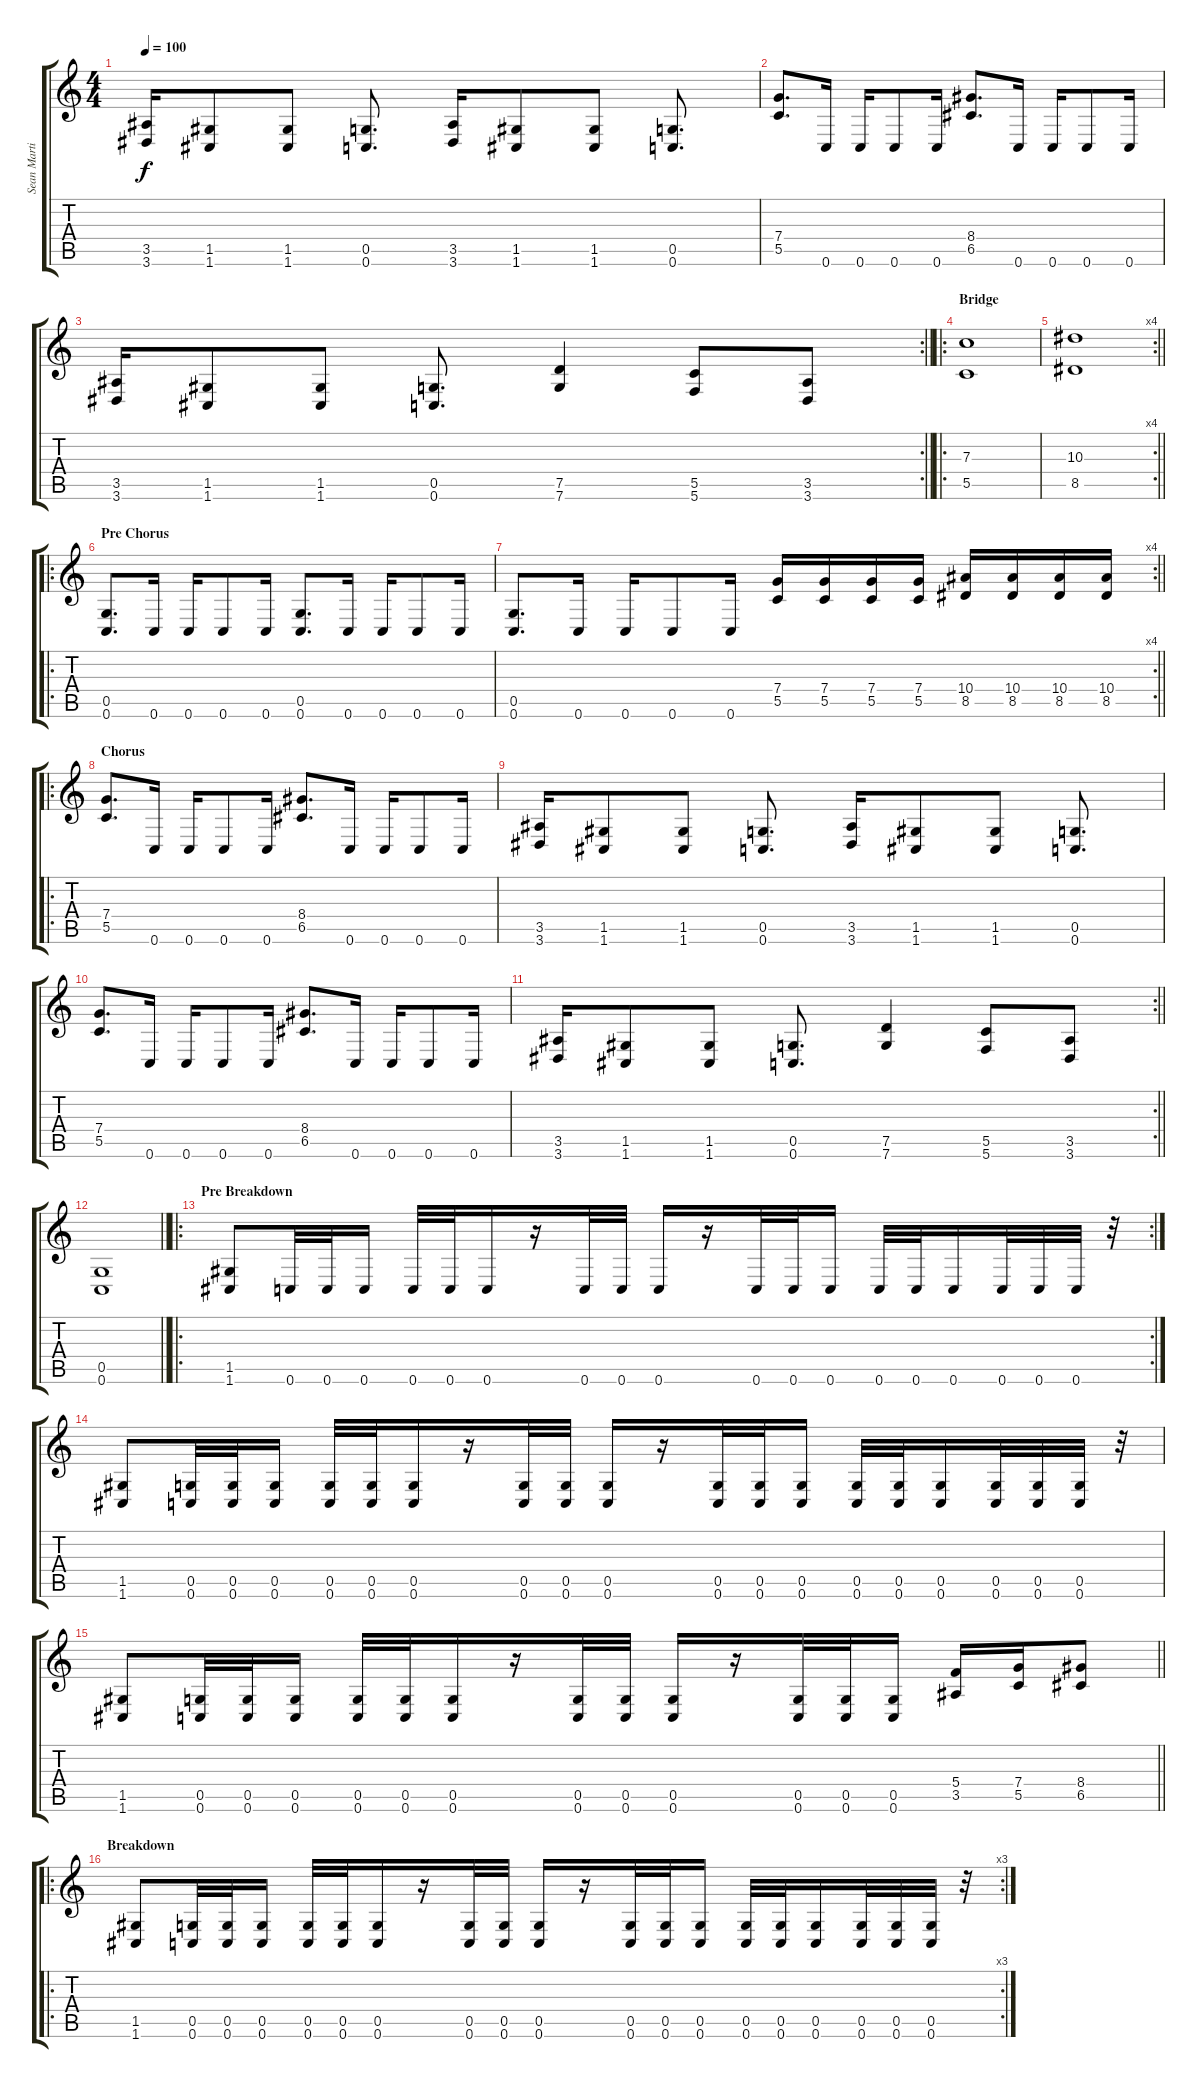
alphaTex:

\track ("Sean Martin" "Sean Marti") {instrument distortionguitar}
\staff {score tabs}
\tuning (D4 A3 F3 C3 G2 C2) {hide}
\ts (4 4)
\tempo 100
\clef g2
\ks c
(3.5 3.6).16{dy f} (1.5 1.6).8 (1.5 1.6).8 (0.5 0.6).8{d} (3.5 3.6).16 (1.5 1.6).8 (1.5 1.6).8 (0.5 0.6).8{d} |
(7.4 5.5).8{d} 0.6.16 0.6.16 0.6.8 0.6.16 (8.4 6.5).8{d} 0.6.16 0.6.16 0.6.8 0.6.16 |
\rc 2
\barLineRight lightlight
(3.5 3.6).16 (1.5 1.6).8 (1.5 1.6).8 (0.5 0.6).8{d} (7.5 7.6).4 (5.5 5.6).8 (3.5 3.6).8 |
\ro
\section ("" "Bridge")
(7.3 5.5).1 |
\rc 4
\barLineRight lightlight
(10.3 8.5).1 |
\ro
\section ("" "Pre Chorus")
(0.5 0.6).8{d} 0.6.16 0.6.16 0.6.8 0.6.16 (0.5 0.6).8{d} 0.6.16 0.6.16 0.6.8 0.6.16 |
\rc 4
\barLineRight lightlight
(0.5 0.6).8{d} 0.6.16 0.6.16 0.6.8 0.6.16 (7.4 5.5).16 (7.4 5.5).16 (7.4 5.5).16 (7.4 5.5).16 (10.4 8.5).16 (10.4 8.5).16 (10.4 8.5).16 (10.4 8.5).16 |
\ro
\section ("" "Chorus")
(7.4 5.5).8{d} 0.6.16 0.6.16 0.6.8 0.6.16 (8.4 6.5).8{d} 0.6.16 0.6.16 0.6.8 0.6.16 |
(3.5 3.6).16 (1.5 1.6).8 (1.5 1.6).8 (0.5 0.6).8{d} (3.5 3.6).16 (1.5 1.6).8 (1.5 1.6).8 (0.5 0.6).8{d} |
(7.4 5.5).8{d} 0.6.16 0.6.16 0.6.8 0.6.16 (8.4 6.5).8{d} 0.6.16 0.6.16 0.6.8 0.6.16 |
\rc 2
\barLineRight lightlight
(3.5 3.6).16 (1.5 1.6).8 (1.5 1.6).8 (0.5 0.6).8{d} (7.5 7.6).4 (5.5 5.6).8 (3.5 3.6).8 |
\section ("" "")
\barLineRight lightlight
(0.5 0.6).1 |
\ro
\rc 2
\section ("" "Pre Breakdown")
(1.5 1.6).8 0.6.32 0.6.32 0.6.16 0.6.32 0.6.32 0.6.16 r.16 0.6.32 0.6.32 0.6.16 r.16 0.6.32 0.6.32 0.6.16 0.6.32 0.6.32 0.6.16 0.6.32 0.6.32 0.6.32 r.32 |
(1.5 1.6).8 (0.5 0.6).32 (0.5 0.6).32 (0.5 0.6).16 (0.5 0.6).32 (0.5 0.6).32 (0.5 0.6).16 r.16 (0.5 0.6).32 (0.5 0.6).32 (0.5 0.6).16 r.16 (0.5 0.6).32 (0.5 0.6).32 (0.5 0.6).16 (0.5 0.6).32 (0.5 0.6).32 (0.5 0.6).16 (0.5 0.6).32 (0.5 0.6).32 (0.5 0.6).32 r.32 |
\barLineRight lightlight
(1.5 1.6).8 (0.5 0.6).32 (0.5 0.6).32 (0.5 0.6).16 (0.5 0.6).32 (0.5 0.6).32 (0.5 0.6).16 r.16 (0.5 0.6).32 (0.5 0.6).32 (0.5 0.6).16 r.16 (0.5 0.6).32 (0.5 0.6).32 (0.5 0.6).16 (5.4 3.5).16 (7.4 5.5).16 (8.4 6.5).8 |
\ro
\rc 3
\section ("" "Breakdown")
(1.5 1.6).8 (0.5 0.6).32 (0.5 0.6).32 (0.5 0.6).16 (0.5 0.6).32 (0.5 0.6).32 (0.5 0.6).16 r.16 (0.5 0.6).32 (0.5 0.6).32 (0.5 0.6).16 r.16 (0.5 0.6).32 (0.5 0.6).32 (0.5 0.6).16 (0.5 0.6).32 (0.5 0.6).32 (0.5 0.6).16 (0.5 0.6).32 (0.5 0.6).32 (0.5 0.6).32 r.32
